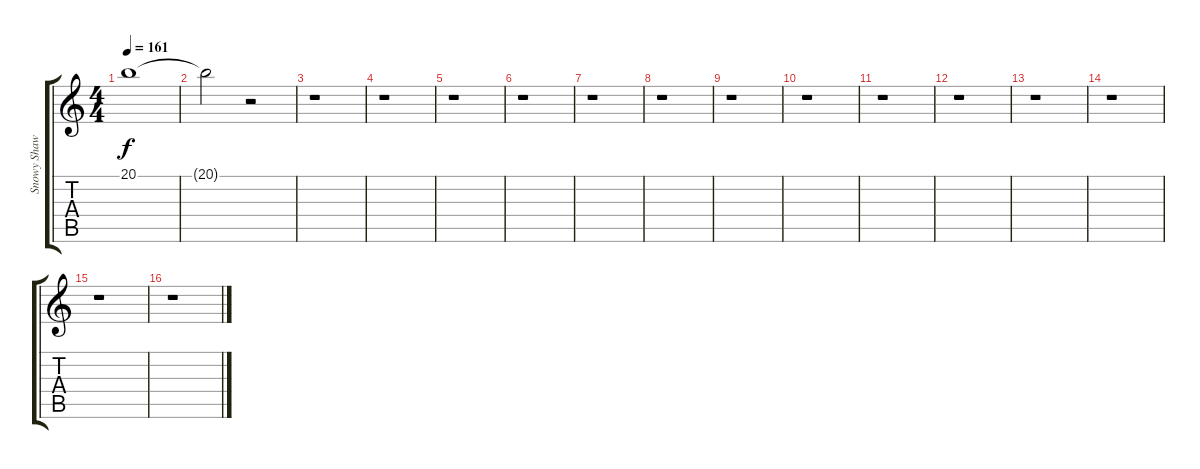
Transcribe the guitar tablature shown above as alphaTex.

\track ("Snowy Shaw" "Snowy Shaw") {instrument englishhorn}
\staff {score tabs}
\tuning (Eb4 Bb3 Gb3 Db3 Ab2 Eb2) {hide}
\ts (4 4)
\tempo 161
\clef g2
\ks c
20.1{t}.1{dy f} |
20.1{t}.2 r.2 |
r.1 |
r.1 |
r.1 |
r.1 |
r.1 |
r.1 |
r.1 |
r.1 |
r.1 |
r.1 |
r.1 |
r.1 |
r.1 |
r.1
